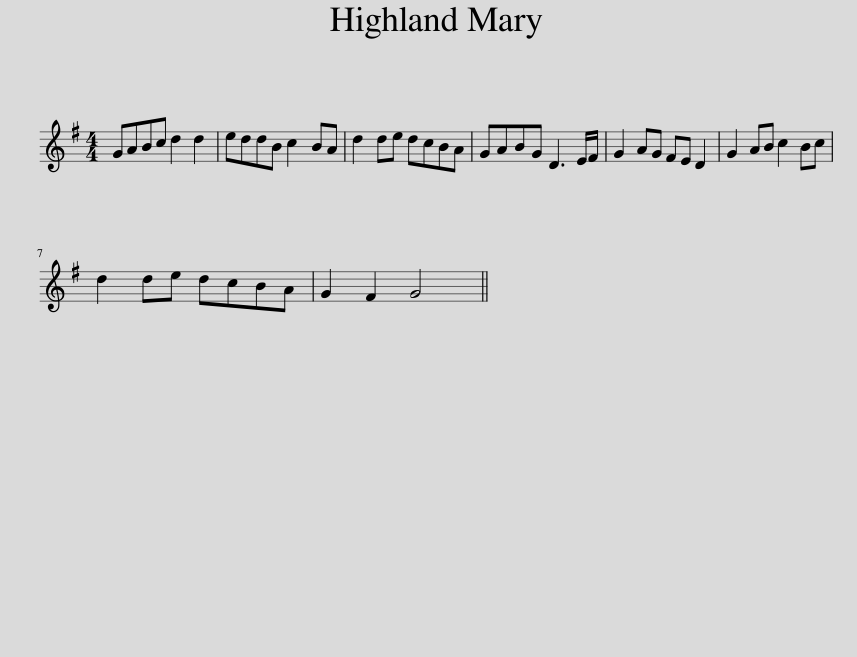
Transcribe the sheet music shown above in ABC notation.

X:1
L:1/8
M:4/4
I:linebreak $
K:G
V:1 treble
V:1
 GABc d2 d2 | eddB c2 BA | d2 de dcBA | GABG D3 E/F/ | G2 AG FE D2 | %5
 G2 AB c2 Bc |$ d2 de dcBA | G2 F2 G4 || %8
